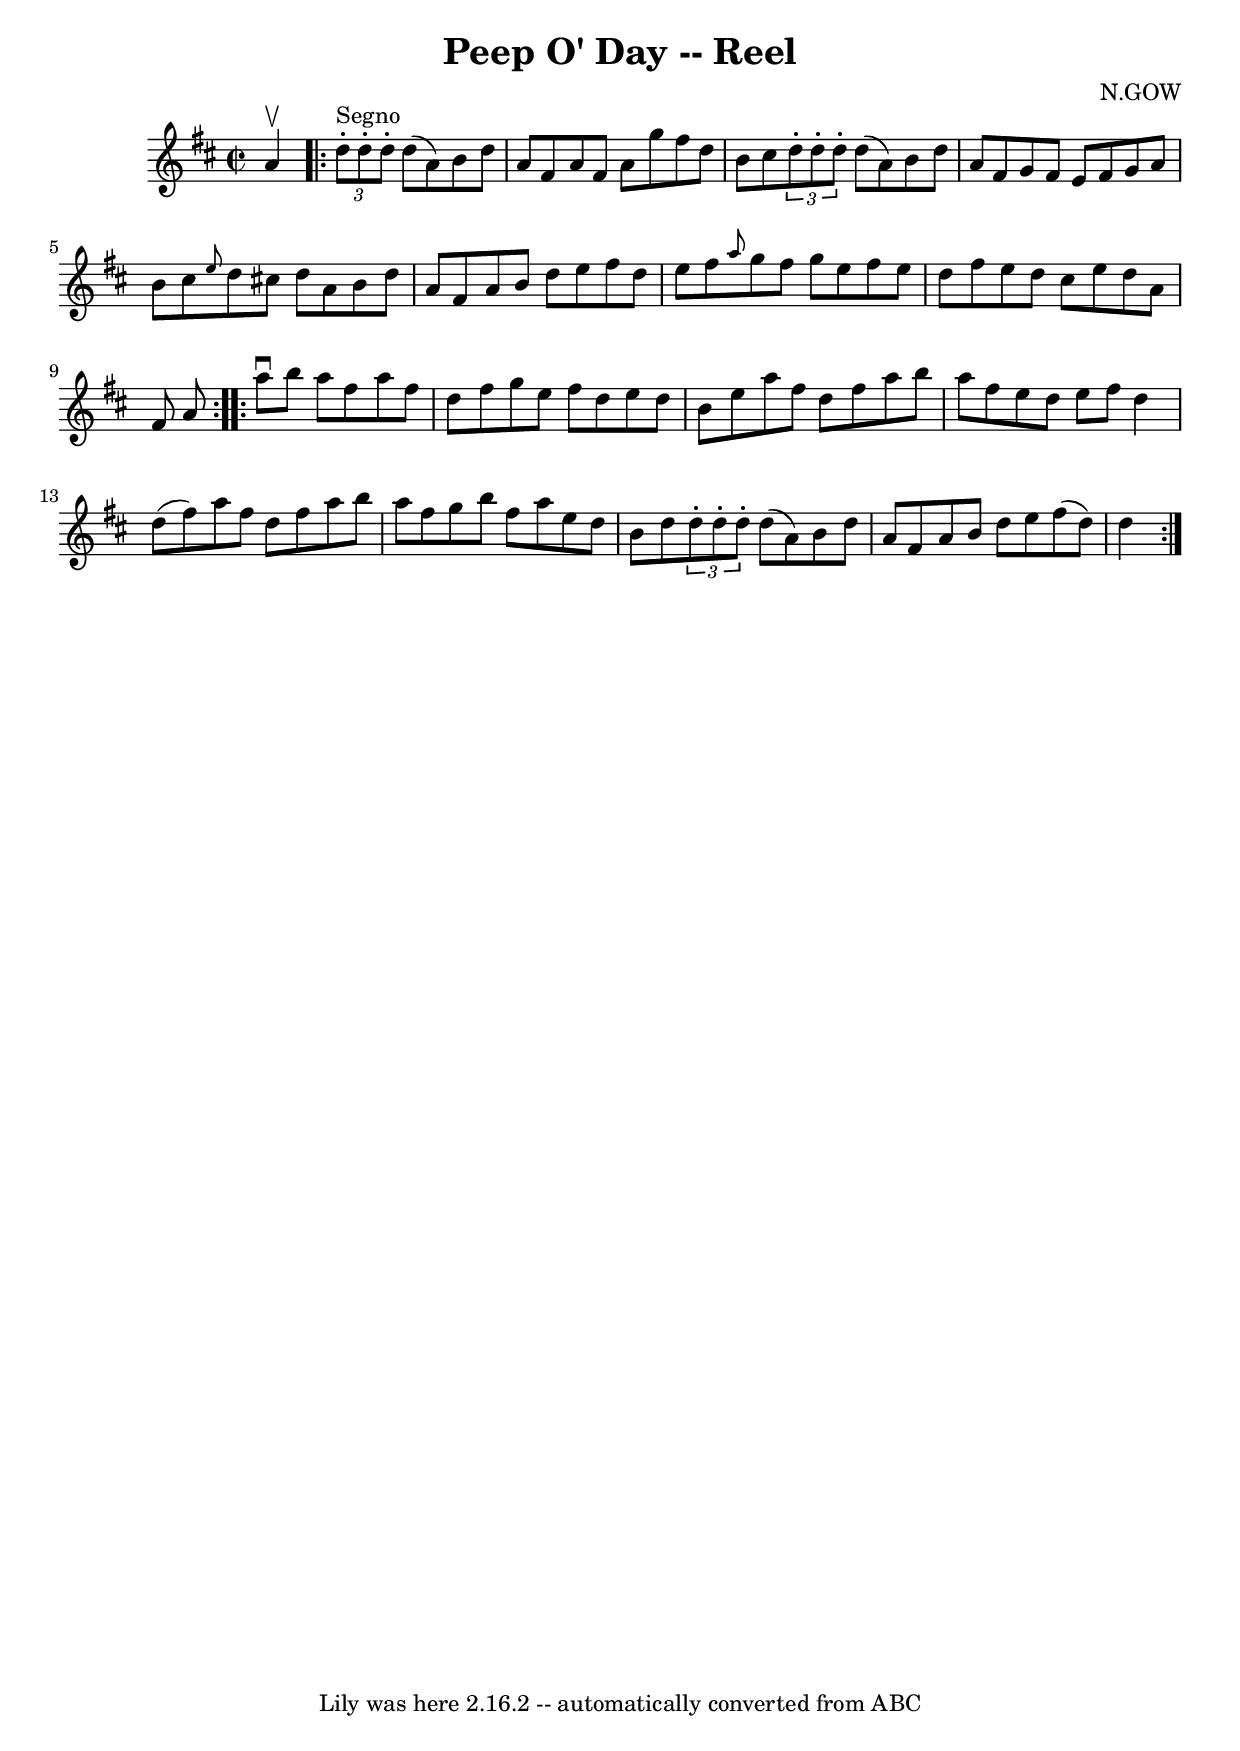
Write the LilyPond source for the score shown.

\version "2.16.2"
\include "Mammoth.ily"
\header {
  %% book = "Ryan's Mammoth Collection"
  composer = "N.GOW"
  crossRefNumber = "1"
  footnotes = "\\\\258"
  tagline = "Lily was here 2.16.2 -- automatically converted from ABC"
  title = "Peep O' Day -- Reel"

}
voicedefault =  {


  \override Staff.TimeSignature #'style = #'C
  \time 2/2 
  \key d \major a'4^\upbow   
  \repeat volta 2 {
    \times 2/3 {   
      d''8^"Segno"-. d''8 -. d''8 -. 
    } d''8 (a'8) b'8 d''8 a'8   
    fis'8    |
    a'8 fis'8 a'8 g''8 fis''8 d''8 b'8    
    cis''8    |
    \times 2/3 { d''8 -. d''8 -. d''8 -. 
	       } d''8 (
    a'8) b'8 d''8 a'8 fis'8    |
    g'8 fis'8 e'8    
    fis'8 g'8 a'8 b'8 cis''8    |
    \grace { e''8  
	   } d''8 
    cis''!8 d''8 a'8 b'8 d''8 a'8 fis'8    |
    a'8    
    b'8 d''8 e''8 fis''8 d''8 e''8 fis''8    |
    \grace {    
      a''8  
    } g''8 fis''8 g''8 e''8 fis''8 e''8 d''8 fis''8    
    |
    e''8 d''8 cis''8 e''8 d''8 a'8 fis'8 a'8    
  }   
  
  \repeat volta 2 {
    a''8^\downbow b''8 a''8 fis''8 a''8 fis''8 
    d''8 fis''8    |
    g''8 e''8 fis''8 d''8 e''8 d''8  
    b'8 e''8    |
    a''8 fis''8 d''8 fis''8 a''8 b''8    
    a''8 fis''8    |
    e''8 d''8 e''8 fis''8 d''4 d''8 (
    fis''8)   |
    a''8 fis''8 d''8 fis''8 a''8 b''8    
    a''8 fis''8    |
    g''8 b''8 fis''8 a''8 e''8 d''8    
    b'8 d''8    |
    \times 2/3 { d''8 -. d''8 -. d''8 -. 
	       } d''8 (
    a'8) b'8 d''8 a'8 fis'8    |
    a'8 b'8 d''8    
    e''8 fis''8 (d''8) d''4        
  }   

}

\score{
  <<

    \context Staff="default"
    {
      \voicedefault 
      
    }

  >>
  \layout {
    
  }
  \midi {
  }

}
